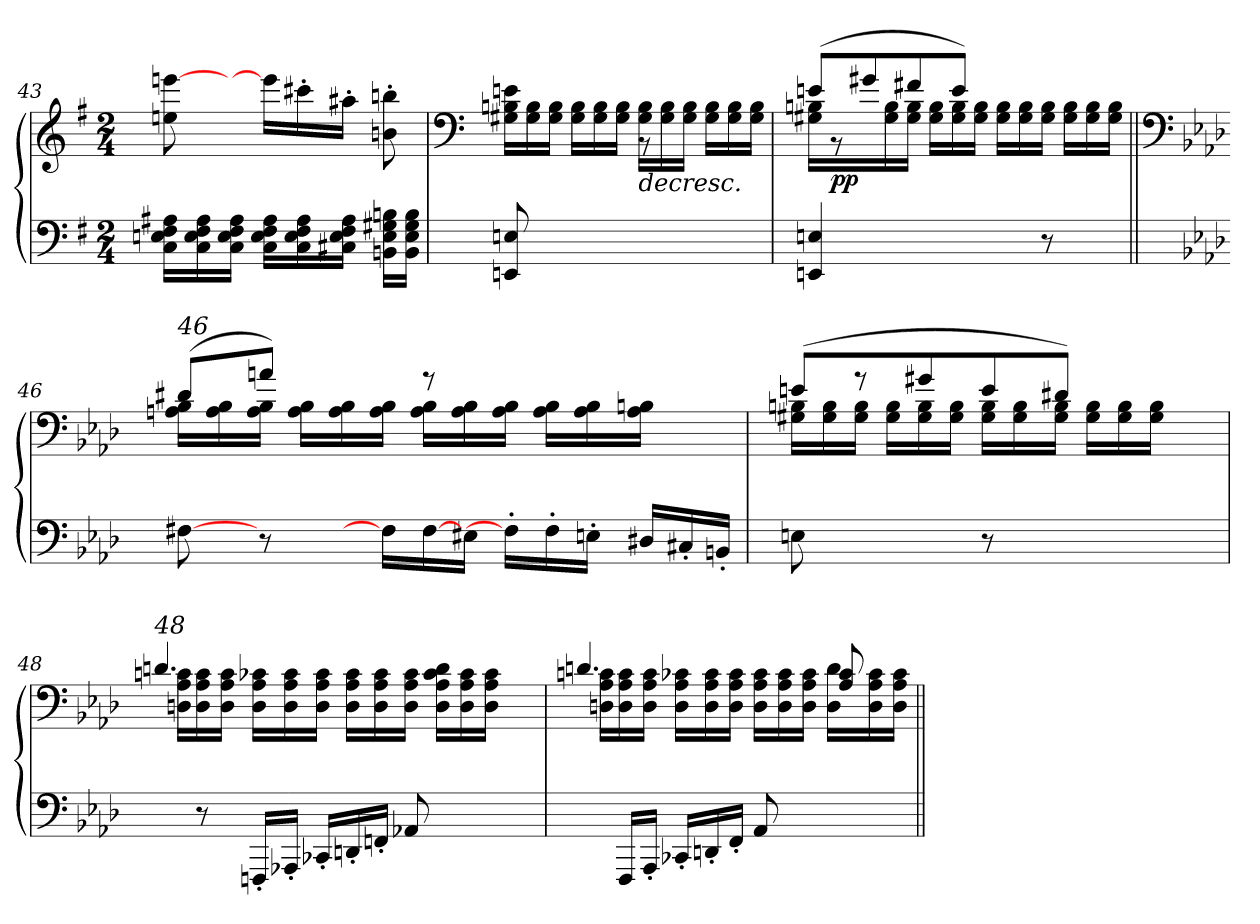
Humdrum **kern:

**kern	**kern	**dynam
*part1	*part1	*part1
*staff2	*staff1	*staff1/2
!!LO:PB:g=z
*clefF4	*clefG2	*
*k[f#]	*k[f#]	*
*M2/4	*M2/4	*
=43	=43	=43
*^	*	*
16C\ 16En\ 16F#\ 16A#X\LL	2ryy	8een\ [8eeen\	.
16C\ 16E\ 16F#\ 16A#\	.	.	.
16C\ 16E\ 16F#\ 16A#\JJ	.	16ryy	.
16C\ 16E\ 16F#\ 16A#\LL	.	16eee\LL]	.
16C\ 16E\ 16F#\ 16A#\	.	16ccc#X'\	.
16C#X\ 16E\ 16F#\ 16A#\JJ	.	16aa#X'\JJ	.
16BBn\ 16E\ 16G#X\ 16Bn\LL	.	8bn\' 8bbn\'	.
16BB\ 16E\ 16G#\ 16B\JJ	.	.	.
=44	=44	=44	=44
*	*	*clefF4	*
*	*	*^	*
8EEn/ 8En/	2ryy	16G#X\ 16Bn\ 16en\LL	4.ryy	.
.	.	16G#\ 16B\	.	.
4ryy	.	16G#\ 16B\JJ	.	.
.	.	16G#\ 16B\LL	.	.
.	.	16G#\ 16B\	.	.
.	.	16G#\ 16B\JJ	.	.
!	!	!LO:TX:b:i:t=decresc.	!	!
4.ryy	.	16G#\ 16B\LL	8r	.
.	.	16G#\ 16B\	.	.
.	4ryy	16G#\ 16B\JJ	4ryy	.
.	.	16G#\ 16B\LL	.	.
.	.	16G#\ 16B\	.	.
.	.	16G#\ 16B\JJ	.	.
*v	*v	*	*	*
=45	=45	=45	=45
4EEn/ 4En/	(>8en/L	16G#X\ 16Bn\LL	.
!	!	!	!LO:DY:b
.	.	8r	pp
.	8g#X/	.	.
.	.	16G#\ 16B\	.
4ryy	8f#X/	16G#\ 16B\JJ	.
.	.	16G#\ 16B\LL	.
.	8e/J)	16G#\ 16B\	.
.	.	16G#\ 16B\JJ	.
8ryy	4ryy	16G#\ 16B\LL	.
.	.	16G#\ 16B\	.
8r	.	16G#\ 16B\JJ	.
.	.	16G#\ 16B\LL	.
8ryy	8ryy	16G#\ 16B\	.
.	.	16G#\ 16B\JJ	.
!!LO:LB:g=z	!!
=46||	=46||	=46||	=46||
*	*clefF4	*	*
*k[b-e-a-d-]	*k[b-e-a-d-]	*	*
!	!LO:TX:a:i:t=46	!	!
[8F#X\	(>8d#X/L	16An\ 16B-\LL	.
.	.	16A\ 16B-\	.
8r	8an/J)	16A\ 16B-\JJ	.
.	.	16A\ 16B-\LL	.
16ryy	8ryy	16A\ 16B-\	.
16F#\LL]	.	16A\ 16B-\JJ	.
[16F#\	8r	16A\ 16B-\LL	.
16E#X\JJ	.	16A\ 16B-\	.
16F#'\LL]	8ryy	16A\ 16B-\JJ	.
16F#'\	.	16A\ 16B-\LL	.
16En'\JJ	8ryy	16A\ 16B-\	.
16D#X/LL	.	16A\ 16Bn\JJ	.
16C#X'/	8ryy	8ryy	.
16BBn'/JJ	.	.	.
=47	=47	=47	=47
8En\	(>8en/L	16G#X\ 16Bn\LL	.
.	.	16G#\ 16B\	.
4ryy	8r	16G#\ 16B\JJ	.
.	.	16G#\ 16B\LL	.
.	8g#X/	16G#\ 16B\	.
.	.	16G#\ 16B\JJ	.
8r	8e/	16G#\ 16B\LL	.
.	.	16G#\ 16B\	.
8ryy	8d#X/J)	16G#\ 16B\JJ	.
.	.	16G#\ 16B\LL	.
8ryy	4ryy	16G#\ 16B\	.
.	.	16G#\ 16B\JJ	.
8ryy	.	8ryy	.
!!LO:LB:g=z	!!
=48	=48	=48	=48
!	!LO:TX:a:i:t=48	!	!
16ryy	4.dn/	16Dn\ 16A-\ 16cn\LL	.
8r	.	16D\ 16A-\ 16c\	.
.	.	16D\ 16A-\ 16c\JJ	.
16FFFn'/LL	.	16D\ 16A-\ 16c-X\LL	.
16AAA-X'/JJ	.	16D\ 16A-\ 16c-\	.
16CC-X'/LL	.	16D\ 16A-\ 16c-\JJ	.
16DDn'/	16D\ 16A-\ 16c-\LL	8ryy	.
16FFn'/JJ	16D\ 16A-\ 16c-\	.	.
8AA-X/	16D\ 16A-\ 16c-\JJ	4.ryy	.
.	16D\ 16A-\ 16c-\ 16d\LL	.	.
4ryy	16D\ 16A-\ 16c-\	.	.
.	16D\ 16A-\ 16c-\JJ	.	.
.	8ryy	.	.
=49	=49	=49	=49
16ryy	4.dn/	16Dn\ 16A-\ 16cn\LL	.
16FFF/LL	.	16D\ 16A-\ 16c\	.
16AAA-'/JJ	.	16D\ 16A-\ 16c\JJ	.
16CC-X'/LL	.	16D\ 16A-\ 16c-X\LL	.
16DDn'/	.	16D\ 16A-\ 16c-\	.
16FF'/JJ	.	16D\ 16A-\ 16c-\JJ	.
8AA-/	16D\ 16A-\ 16c-\LL	8.ryy	.
.	16D\ 16A-\ 16c-\	.	.
4ryy	16D\ 16A-\ 16c-\JJ	.	.
.	16D\ 16d\LL	8A-/ 8c-/	.
.	16D\ 16A-\ 16c-\	.	.
.	16D\ 16A-\ 16c-\JJ	16ryy	.
*	*v	*v	*
=||	=||	=||
*-	*-	*-
